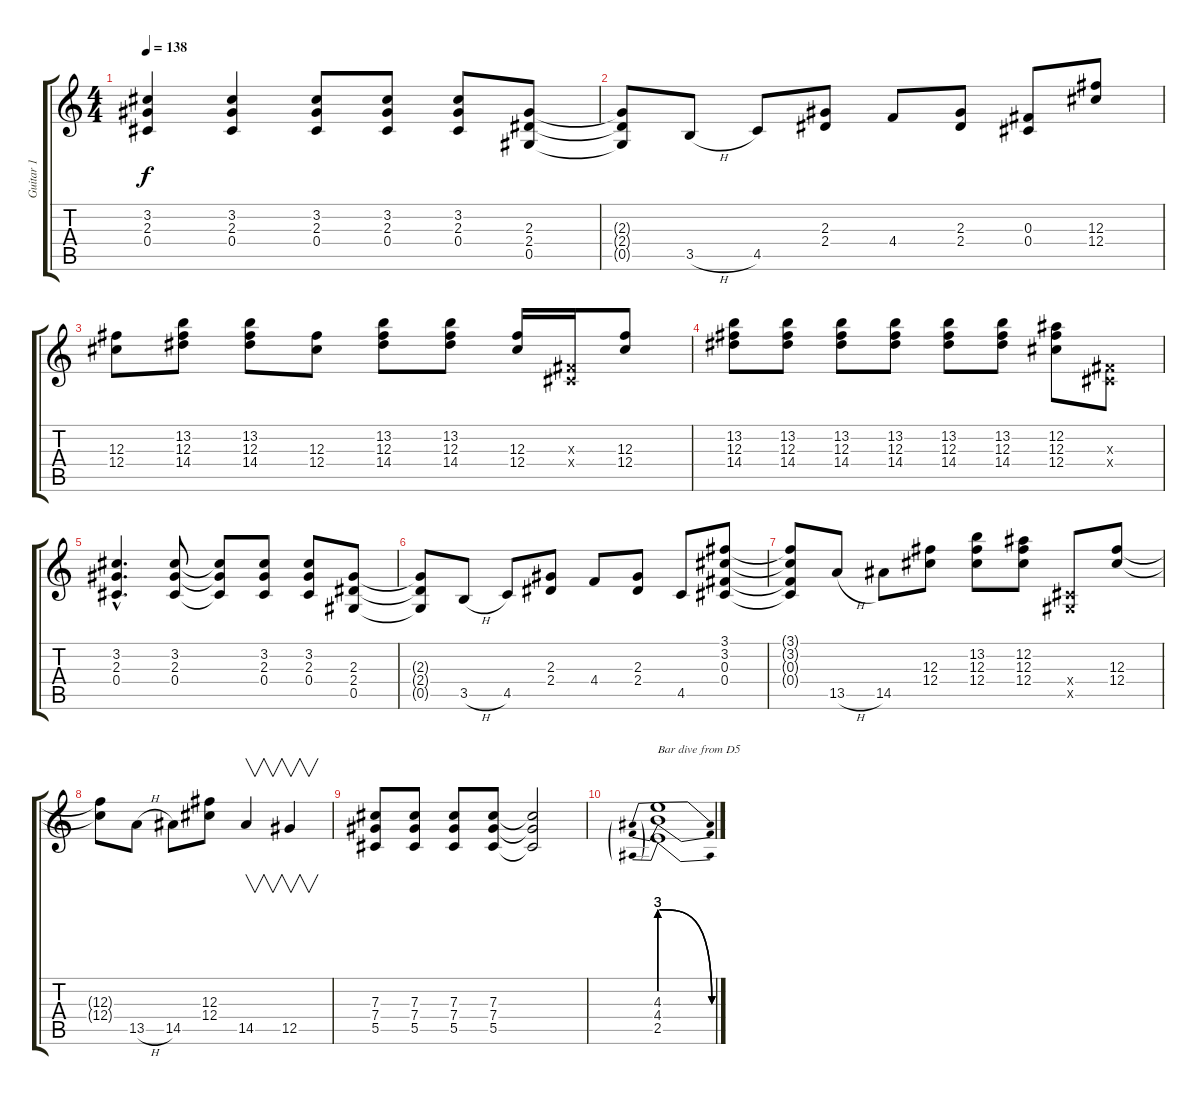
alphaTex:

\track ("Guitar 1" "Guitar 1") {instrument overdrivenguitar}
\staff {score tabs}
\tuning (Eb4 Bb3 Gb3 Db3 Ab2 Eb2) {hide}
\ts (4 4)
\tempo 138
\clef g2
\ks c
(3.2 2.3 0.4).4{dy f} (3.2 2.3 0.4).4 (3.2 2.3 0.4).8 (3.2 2.3 0.4).8 (3.2 2.3 0.4).8 (2.3 2.4 0.5).8 |
(2.3{t} 2.4{t} 0.5{t}).8 3.5{h}.8 4.5.8 (2.3 2.4).8 4.4.8 (2.3 2.4).8 (0.3 0.4).8 (12.3 12.4).8 |
(12.3 12.4).8 (13.2 12.3 14.4).8 (13.2 12.3 14.4).8 (12.3 12.4).8 (13.2 12.3 14.4).8 (13.2 12.3 14.4).8 (12.3 12.4).16 (0.3{x} 0.4{x}).16 (12.3 12.4).8 |
(13.2 12.3 14.4).8 (13.2 12.3 14.4).8 (13.2 12.3 14.4).8 (13.2 12.3 14.4).8 (13.2 12.3 14.4).8 (13.2 12.3 14.4).8 (12.2 12.3 12.4).8 (0.3{x} 0.4{x}).8 |
(3.2{hac} 2.3{hac} 0.4{hac}).4{d} (3.2 2.3 0.4).8 (3.2{t} 2.3{t} 0.4{t}).8 (3.2 2.3 0.4).8 (3.2 2.3 0.4).8 (2.3 2.4 0.5).8 |
(2.3{t} 2.4{t} 0.5{t}).8 3.5{h}.8 4.5.8 (2.3 2.4).8 4.4.8 (2.3 2.4).8 4.5.8 (3.1 3.2 0.3 0.4).8 |
(3.1{t} 3.2{t} 0.3{t} 0.4{t}).8 13.5{h}.8 14.5.8 (12.3 12.4).8 (13.2 12.3 12.4).8 (12.2 12.3 12.4).8 (0.4{x} 0.5{x}).8 (12.3 12.4).8 |
(12.3{t} 12.4{t}).8 13.5{h}.8 14.5.8 (12.3 12.4).8 14.5.4{v} 12.5.4{v} |
(7.3 7.4 5.5).8 (7.3 7.4 5.5).8 (7.3 7.4 5.5).8 (7.3 7.4 5.5).8 (7.3{t} 7.4{t} 5.5{t}).2 |
(4.3{be (prebendrelease 0 12 60 0)} 4.4{be (prebendrelease 0 12 60 0)} 2.5{be (prebendrelease 0 12 60 0)}).1{txt "Bar dive from D5"}
